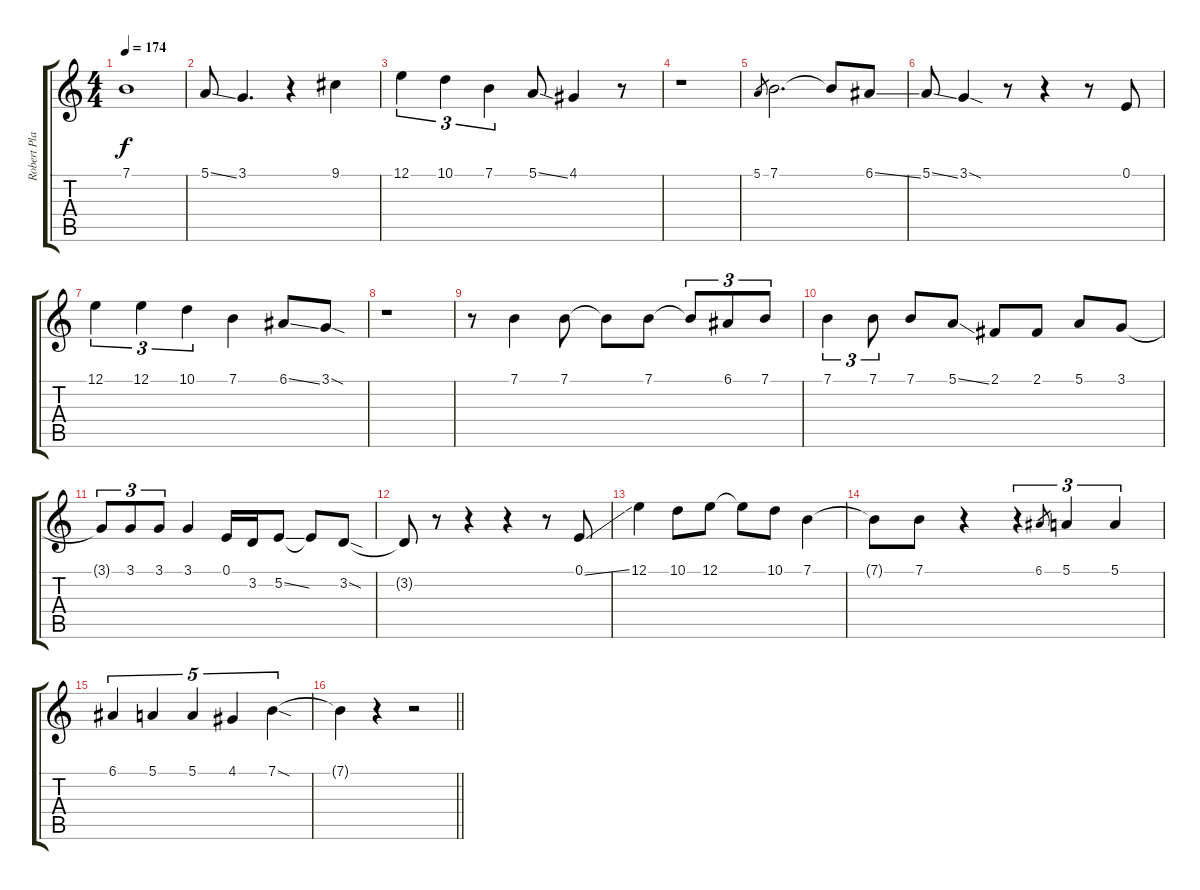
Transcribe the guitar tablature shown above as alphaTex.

\track ("Robert Plant - Vocal" "Robert Pla") {instrument flute}
\staff {score tabs}
\tuning (E4 B3 G3 D3 A2 E2) {hide}
\ts (4 4)
\tempo 174
\clef g2
\ks c
7.1.1{dy f} |
5.1{ss}.8 3.1.4{d} r.4 9.1.4 |
12.1.4{tu (3 2)} 10.1.4{tu (3 2)} 7.1.4{tu (3 2)} 5.1{ss}.8 4.1.4 r.8 |
r.1 |
5.1.8{gr} 7.1.2{d} 7.1{t}.8 6.1{ss}.8 |
5.1{ss}.8 3.1{sod}.4 r.8 r.4 r.8 0.1.8 |
12.1.4{tu (3 2)} 12.1.4{tu (3 2)} 10.1.4{tu (3 2)} 7.1.4 6.1{ss}.8 3.1{sod}.8 |
r.1 |
r.8 7.1.4 7.1.8 7.1{t}.8 7.1.8 7.1{t}.8{tu (3 2)} 6.1.8{tu (3 2)} 7.1.8{tu (3 2)} |
7.1.4{tu (3 2)} 7.1.8{tu (3 2)} 7.1.8 5.1{ss}.8 2.1.8 2.1.8 5.1.8 3.1.8 |
3.1{t}.8{tu (3 2)} 3.1.8{tu (3 2)} 3.1.8{tu (3 2)} 3.1.4 0.1.16 3.2.16 5.2{ss}.8 5.2{t}.8 3.2{sod}.8 |
3.2{t}.8 r.8 r.4 r.4 r.8 0.1{ss}.8 |
12.1.4 10.1.8 12.1.8 12.1{t}.8 10.1.8 7.1.4 |
7.1{t}.8 7.1.8 r.4 r.4{tu (3 2)} 6.1.8{gr} 5.1.4{tu (3 2)} 5.1.4{tu (3 2)} |
6.1.4{tu (5 4)} 5.1.4{tu (5 4)} 5.1.4{tu (5 4)} 4.1.4{tu (5 4)} 7.1{sod}.4{tu (5 4)} |
\barLineRight lightlight
7.1{t}.4 r.4 r.2
